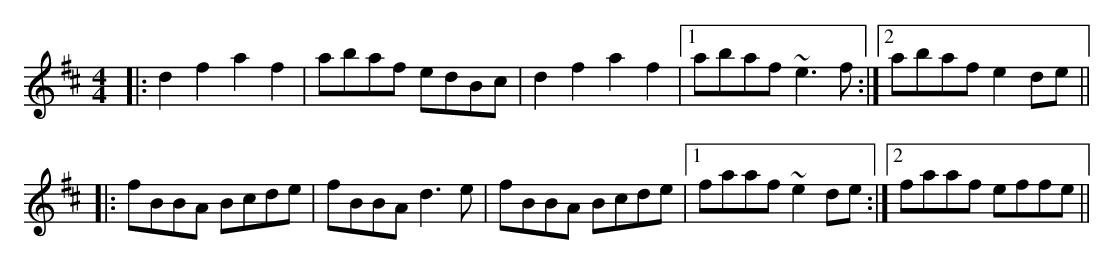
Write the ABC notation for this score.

X:1
M:4/4
K:D
|:d2 f2 a2 f2 |abaf edBc|d2 f2 a2 f2|1 abaf ~e3f:|2 abaf e2de||
|:fBBA Bcde|fBBA d3e|fBBA Bcde|1 faaf ~e2de:|2 faaf effe||
